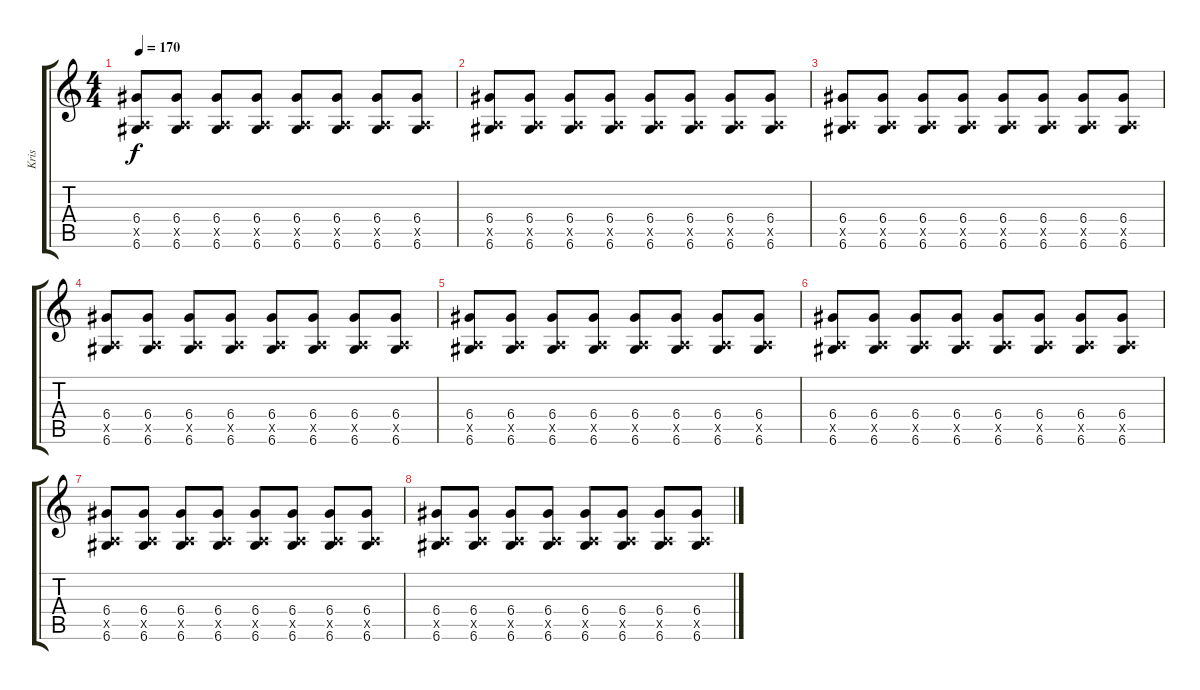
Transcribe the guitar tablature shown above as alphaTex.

\track ("Kris" "Kris") {instrument electricguitarmuted}
\staff {score tabs}
\tuning (E4 B3 G3 D3 A2 D2) {hide}
\ts (4 4)
\tempo 170
\clef g2
\ks c
(6.4 0.5{x} 6.6).8{dy f instrument electricguitarmuted} (6.4 0.5{x} 6.6).8 (6.4 0.5{x} 6.6).8 (6.4 0.5{x} 6.6).8 (6.4 0.5{x} 6.6).8 (6.4 0.5{x} 6.6).8 (6.4 0.5{x} 6.6).8 (6.4 0.5{x} 6.6).8 |
(6.4 0.5{x} 6.6).8 (6.4 0.5{x} 6.6).8 (6.4 0.5{x} 6.6).8 (6.4 0.5{x} 6.6).8 (6.4 0.5{x} 6.6).8 (6.4 0.5{x} 6.6).8 (6.4 0.5{x} 6.6).8 (6.4 0.5{x} 6.6).8 |
(6.4 0.5{x} 6.6).8 (6.4 0.5{x} 6.6).8 (6.4 0.5{x} 6.6).8 (6.4 0.5{x} 6.6).8 (6.4 0.5{x} 6.6).8 (6.4 0.5{x} 6.6).8 (6.4 0.5{x} 6.6).8 (6.4 0.5{x} 6.6).8 |
(6.4 0.5{x} 6.6).8 (6.4 0.5{x} 6.6).8 (6.4 0.5{x} 6.6).8 (6.4 0.5{x} 6.6).8 (6.4 0.5{x} 6.6).8 (6.4 0.5{x} 6.6).8 (6.4 0.5{x} 6.6).8 (6.4 0.5{x} 6.6).8 |
(6.4 0.5{x} 6.6).8 (6.4 0.5{x} 6.6).8 (6.4 0.5{x} 6.6).8 (6.4 0.5{x} 6.6).8 (6.4 0.5{x} 6.6).8 (6.4 0.5{x} 6.6).8 (6.4 0.5{x} 6.6).8 (6.4 0.5{x} 6.6).8 |
(6.4 0.5{x} 6.6).8 (6.4 0.5{x} 6.6).8 (6.4 0.5{x} 6.6).8 (6.4 0.5{x} 6.6).8 (6.4 0.5{x} 6.6).8 (6.4 0.5{x} 6.6).8 (6.4 0.5{x} 6.6).8 (6.4 0.5{x} 6.6).8 |
(6.4 0.5{x} 6.6).8 (6.4 0.5{x} 6.6).8 (6.4 0.5{x} 6.6).8 (6.4 0.5{x} 6.6).8 (6.4 0.5{x} 6.6).8 (6.4 0.5{x} 6.6).8 (6.4 0.5{x} 6.6).8 (6.4 0.5{x} 6.6).8 |
(6.4 0.5{x} 6.6).8 (6.4 0.5{x} 6.6).8 (6.4 0.5{x} 6.6).8 (6.4 0.5{x} 6.6).8 (6.4 0.5{x} 6.6).8 (6.4 0.5{x} 6.6).8 (6.4 0.5{x} 6.6).8 (6.4 0.5{x} 6.6).8
